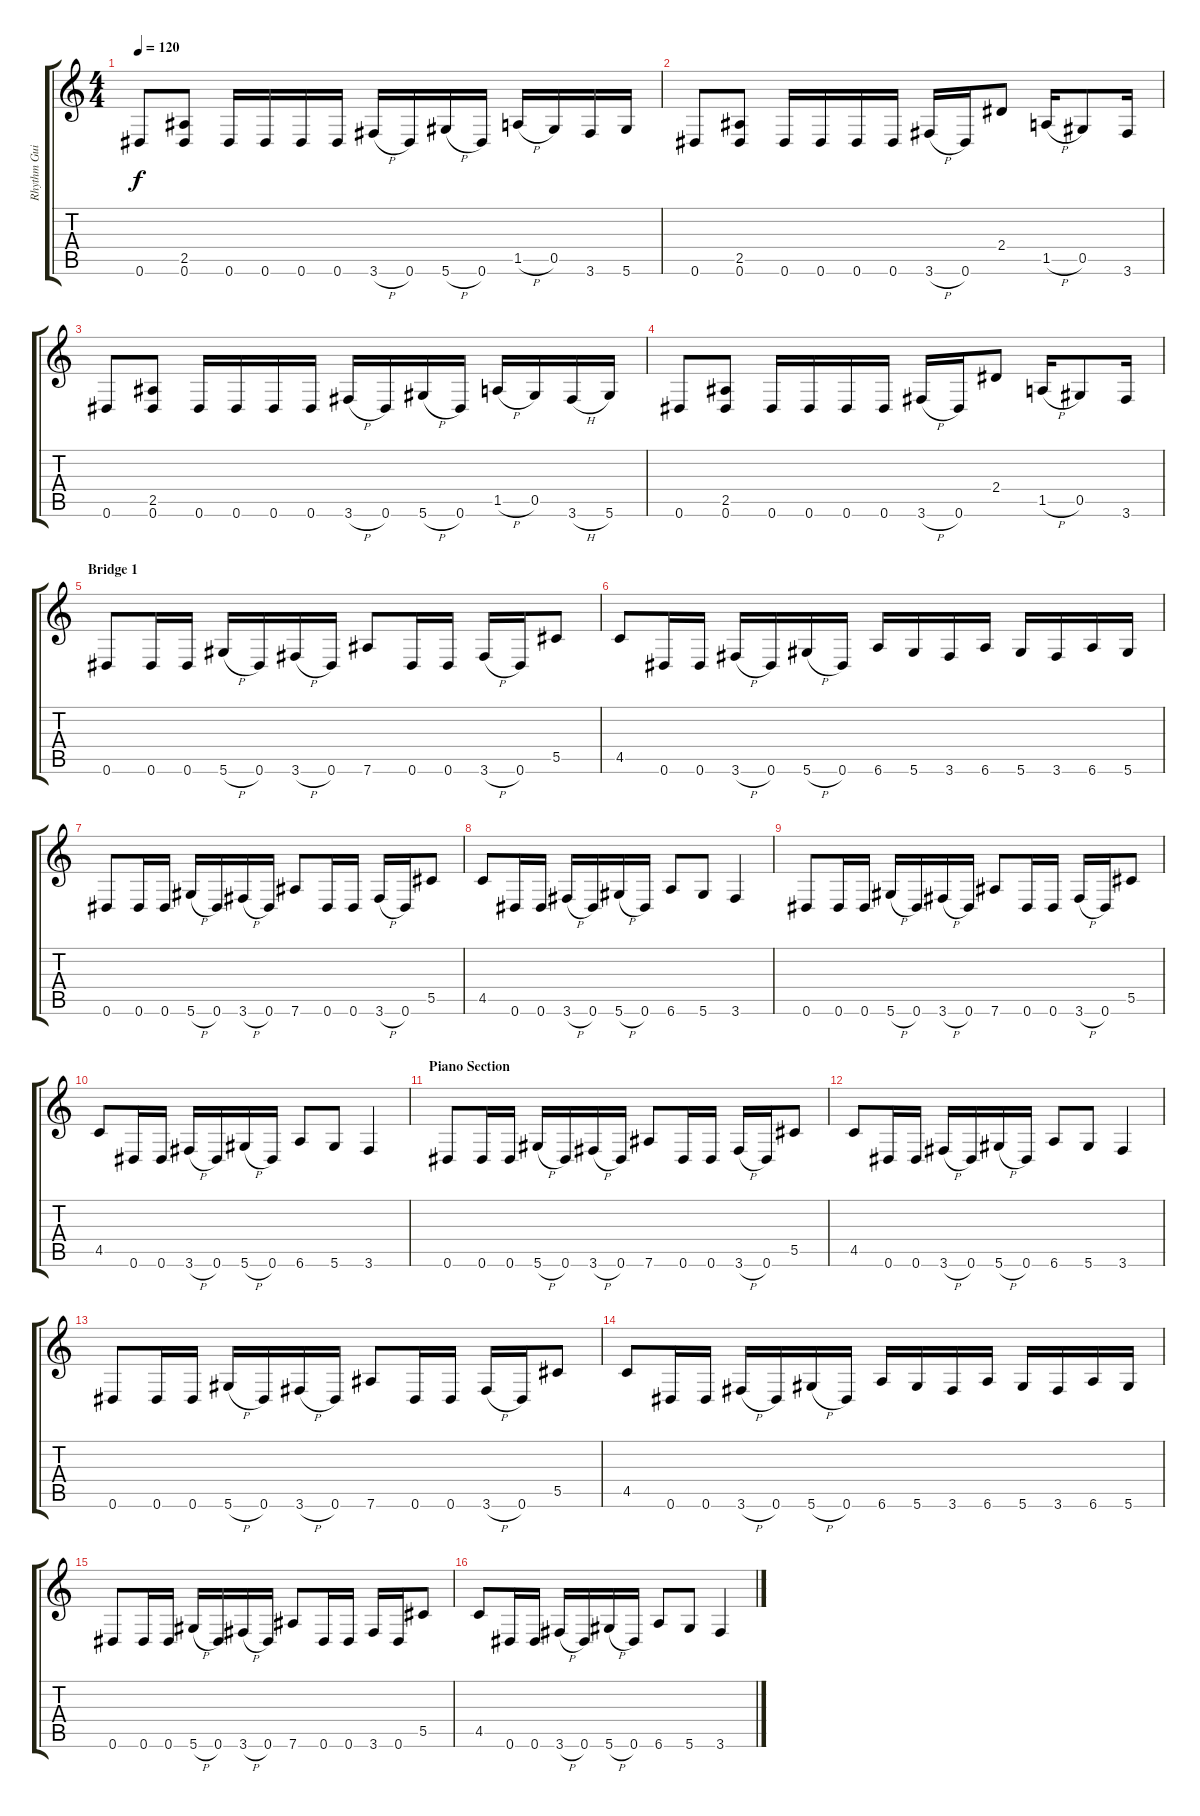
\track ("Rhythm Guitar 1" "Rhythm Gui") {instrument distortionguitar}
\staff {score tabs}
\tuning (Eb4 Bb3 Gb3 Db3 Ab2 Eb2) {hide}
\ts (4 4)
\tempo 120
\clef g2
\ks c
0.6.8{dy f} (2.5 0.6).8 0.6.16 0.6.16 0.6.16 0.6.16 3.6{h}.16 0.6.16 5.6{h}.16 0.6.16 1.5{h}.16 0.5.16 3.6.16 5.6.16 |
0.6.8 (2.5 0.6).8 0.6.16 0.6.16 0.6.16 0.6.16 3.6{h}.16 0.6.16 2.4.8 1.5{h}.16 0.5.8 3.6.16 |
0.6.8 (2.5 0.6).8 0.6.16 0.6.16 0.6.16 0.6.16 3.6{h}.16 0.6.16 5.6{h}.16 0.6.16 1.5{h}.16 0.5.16 3.6{h}.16 5.6.16 |
0.6.8 (2.5 0.6).8 0.6.16 0.6.16 0.6.16 0.6.16 3.6{h}.16 0.6.16 2.4.8 1.5{h}.16 0.5.8 3.6.16 |
\section ("" "Bridge 1")
0.6.8 0.6.16 0.6.16 5.6{h}.16 0.6.16 3.6{h}.16 0.6.16 7.6.8 0.6.16 0.6.16 3.6{h}.16 0.6.16 5.5.8 |
4.5.8 0.6.16 0.6.16 3.6{h}.16 0.6.16 5.6{h}.16 0.6.16 6.6.16 5.6.16 3.6.16 6.6.16 5.6.16 3.6.16 6.6.16 5.6.16 |
0.6.8 0.6.16 0.6.16 5.6{h}.16 0.6.16 3.6{h}.16 0.6.16 7.6.8 0.6.16 0.6.16 3.6{h}.16 0.6.16 5.5.8 |
4.5.8 0.6.16 0.6.16 3.6{h}.16 0.6.16 5.6{h}.16 0.6.16 6.6.8 5.6.8 3.6.4 |
0.6.8 0.6.16 0.6.16 5.6{h}.16 0.6.16 3.6{h}.16 0.6.16 7.6.8 0.6.16 0.6.16 3.6{h}.16 0.6.16 5.5.8 |
4.5.8 0.6.16 0.6.16 3.6{h}.16 0.6.16 5.6{h}.16 0.6.16 6.6.8 5.6.8 3.6.4 |
\section ("" "Piano Section")
0.6.8 0.6.16 0.6.16 5.6{h}.16 0.6.16 3.6{h}.16 0.6.16 7.6.8 0.6.16 0.6.16 3.6{h}.16 0.6.16 5.5.8 |
4.5.8 0.6.16 0.6.16 3.6{h}.16 0.6.16 5.6{h}.16 0.6.16 6.6.8 5.6.8 3.6.4 |
0.6.8 0.6.16 0.6.16 5.6{h}.16 0.6.16 3.6{h}.16 0.6.16 7.6.8 0.6.16 0.6.16 3.6{h}.16 0.6.16 5.5.8 |
4.5.8 0.6.16 0.6.16 3.6{h}.16 0.6.16 5.6{h}.16 0.6.16 6.6.16 5.6.16 3.6.16 6.6.16 5.6.16 3.6.16 6.6.16 5.6.16 |
0.6.8 0.6.16 0.6.16 5.6{h}.16 0.6.16 3.6{h}.16 0.6.16 7.6.8 0.6.16 0.6.16 3.6.16 0.6.16 5.5.8 |
4.5.8 0.6.16 0.6.16 3.6{h}.16 0.6.16 5.6{h}.16 0.6.16 6.6.8 5.6.8 3.6.4
